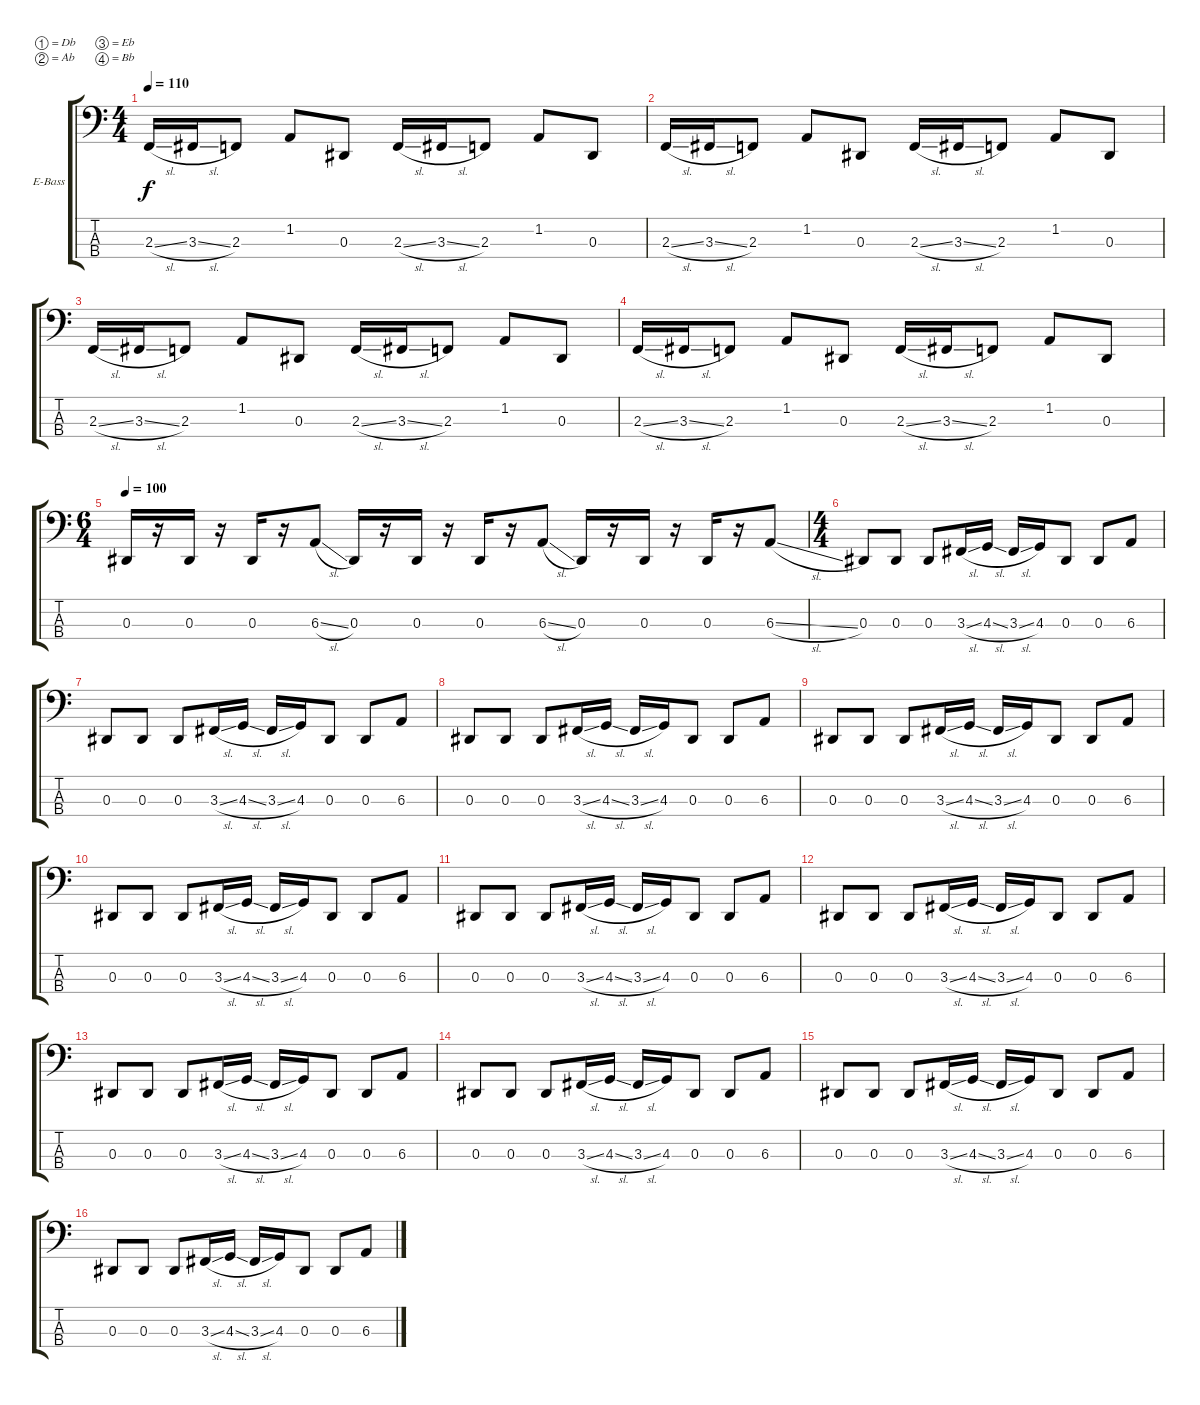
\bracketExtendMode groupsimilarinstruments
\firstSystemTrackNameOrientation horizontal
\otherSystemsTrackNameOrientation horizontal
\track ("Alex Webster" "E-Bass") {instrument electricbassfinger}
\staff {score tabs}
\tuning (Db2 Ab1 Eb1 Bb0)
\ts (4 4)
\tempo 110
\clef f4
\ks c
2.3{sl}.16{dy f} 3.3{sl}.16 2.3.8 1.2.8 0.3.8 2.3{sl}.16 3.3{sl}.16 2.3.8 1.2.8 0.3.8 |
2.3{sl}.16 3.3{sl}.16 2.3.8 1.2.8 0.3.8 2.3{sl}.16 3.3{sl}.16 2.3.8 1.2.8 0.3.8 |
2.3{sl}.16 3.3{sl}.16 2.3.8 1.2.8 0.3.8 2.3{sl}.16 3.3{sl}.16 2.3.8 1.2.8 0.3.8 |
2.3{sl}.16 3.3{sl}.16 2.3.8 1.2.8 0.3.8 2.3{sl}.16 3.3{sl}.16 2.3.8 1.2.8 0.3.8 |
\ts (6 4)
\tempo 100
0.3.16 r.16 0.3.16 r.16 0.3.16 r.16 6.3{sl}.8 0.3.16 r.16 0.3.16 r.16 0.3.16 r.16 6.3{sl}.8 0.3.16 r.16 0.3.16 r.16 0.3.16 r.16 6.3{sl}.8 |
\ts (4 4)
0.3.8 0.3.8 0.3.8 3.3{sl}.16 4.3{sl}.16 3.3{sl}.16 4.3.16 0.3.8 0.3.8 6.3.8 |
0.3.8 0.3.8 0.3.8 3.3{sl}.16 4.3{sl}.16 3.3{sl}.16 4.3.16 0.3.8 0.3.8 6.3.8 |
0.3.8 0.3.8 0.3.8 3.3{sl}.16 4.3{sl}.16 3.3{sl}.16 4.3.16 0.3.8 0.3.8 6.3.8 |
0.3.8 0.3.8 0.3.8 3.3{sl}.16 4.3{sl}.16 3.3{sl}.16 4.3.16 0.3.8 0.3.8 6.3.8 |
0.3.8 0.3.8 0.3.8 3.3{sl}.16 4.3{sl}.16 3.3{sl}.16 4.3.16 0.3.8 0.3.8 6.3.8 |
0.3.8 0.3.8 0.3.8 3.3{sl}.16 4.3{sl}.16 3.3{sl}.16 4.3.16 0.3.8 0.3.8 6.3.8 |
0.3.8 0.3.8 0.3.8 3.3{sl}.16 4.3{sl}.16 3.3{sl}.16 4.3.16 0.3.8 0.3.8 6.3.8 |
0.3.8 0.3.8 0.3.8 3.3{sl}.16 4.3{sl}.16 3.3{sl}.16 4.3.16 0.3.8 0.3.8 6.3.8 |
0.3.8 0.3.8 0.3.8 3.3{sl}.16 4.3{sl}.16 3.3{sl}.16 4.3.16 0.3.8 0.3.8 6.3.8 |
0.3.8 0.3.8 0.3.8 3.3{sl}.16 4.3{sl}.16 3.3{sl}.16 4.3.16 0.3.8 0.3.8 6.3.8 |
0.3.8 0.3.8 0.3.8 3.3{sl}.16 4.3{sl}.16 3.3{sl}.16 4.3.16 0.3.8 0.3.8 6.3.8
